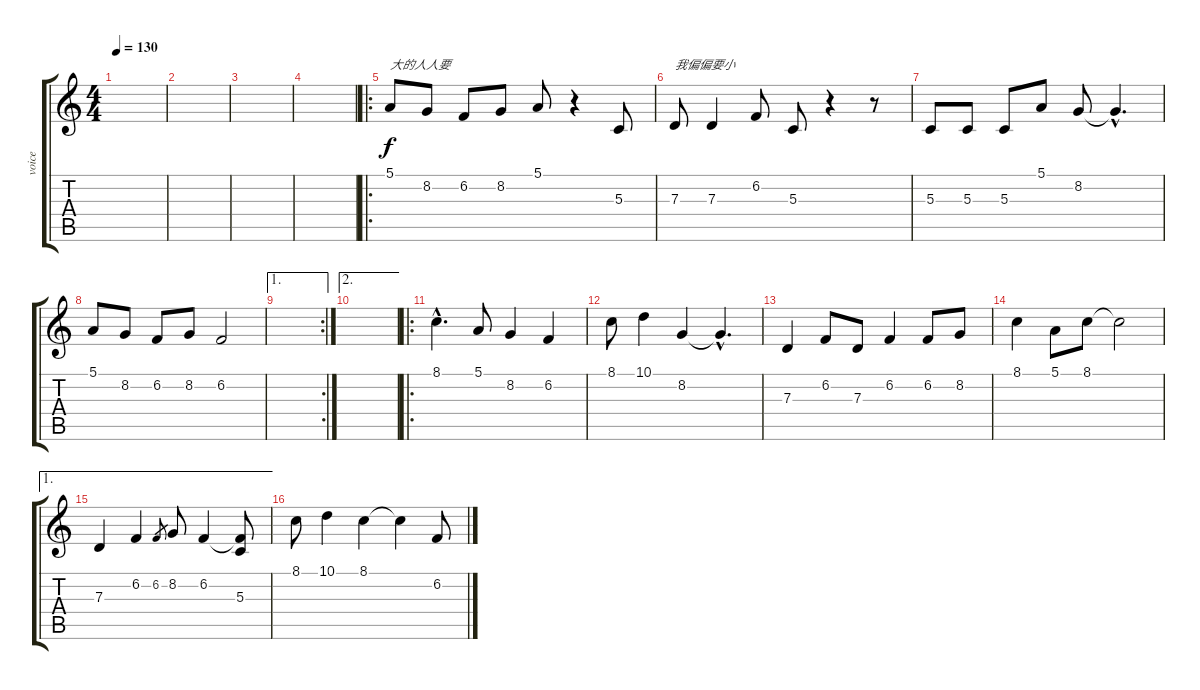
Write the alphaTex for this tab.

\track ("voice" "voice") {instrument sopranosax}
\staff {score tabs}
\tuning (E4 B3 G3 D3 A2 E2) {hide}
\ts (4 4)
\tempo 130
\clef g2
\ks c
|
|
|
|
\ro
5.1.8{txt "大的人人要"} 8.2.8 6.2.8 8.2.8 5.1.8 r.4 5.3.8 |
7.3.8{txt "我偏偏要小"} 7.3.4 6.2.8 5.3.8 r.4 r.8 |
5.3.8 5.3.8 5.3.8 5.1.8 8.2.8 8.2{hac t}.4{d} |
5.1.8 8.2.8 6.2.8 8.2.8 6.2.2 |
\ae 1
\rc 2
|
\ae 2
|
\ro
8.1{hac}.4{d} 5.1.8 8.2.4 6.2.4 |
8.1.8 10.1.4 8.2.4 8.2{hac t}.4{d} |
7.3.4 6.2.8 7.3.8 6.2.4 6.2.8 8.2.8 |
8.1.4 5.1.8 8.1.8 8.1{t}.2 |
\ae 1
7.3.4 6.2.4 6.2.8{gr} 8.2.8 6.2.4 (6.2{t} 5.3).8 |
8.1.8 10.1.4 8.1.4 8.1{t}.4 6.2.8
